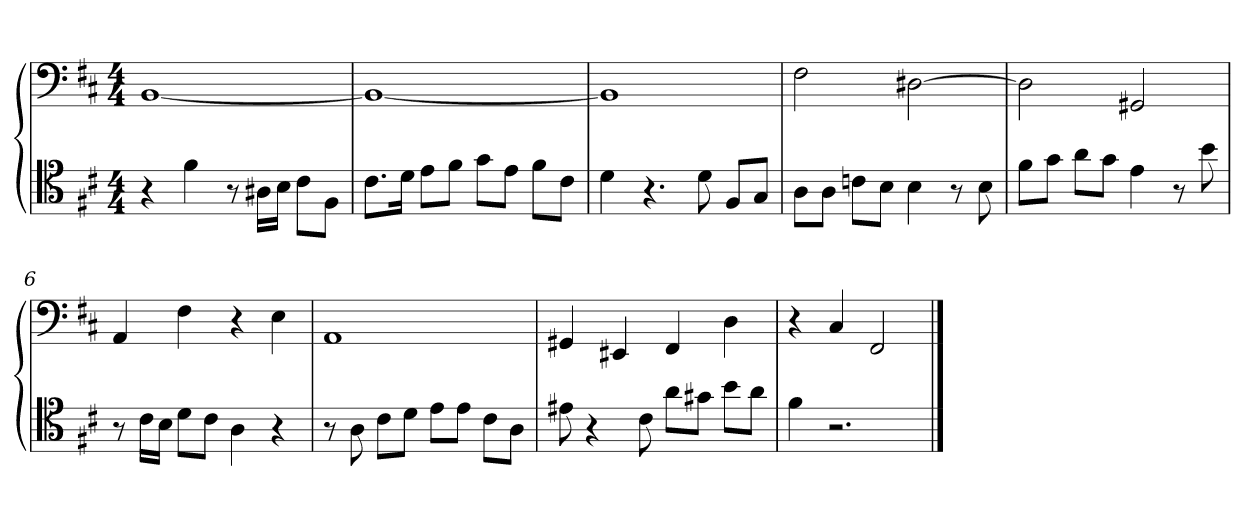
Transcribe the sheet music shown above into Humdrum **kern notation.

**kern	**kern
*part1	*part1
*staff2	*staff1
*clefC4	*clefF4
*k[f#c#]	*k[f#c#]
*b:	*b:
*M4/4	*M4/4
=1	=1
4r	[1BB
4f#	.
8r	.
16A#X\LL	.
16B\JJ	.
8c#\L	.
8F#\J	.
=2	=2
8.c#\L	1BB_
16d\Jk	.
8e\L	.
8f#\J	.
8g\L	.
8e\J	.
8f#\L	.
8c#\J	.
=3	=3
4d	1BB]
4.r	.
8d	.
8F#/L	.
8G/J	.
=4	=4
8A\L	2F#
8A\J	.
8cn\L	.
8B\J	.
4B	[2D#X
8r	.
8B	.
=5	=5
8f#\L	2D#]
8g\J	.
8a\L	.
8g\J	.
4e	2GG#X
8r	.
8b	.
=6	=6
8r	4AA
16c#\LL	.
16B\JJ	.
8d\L	4F#
8c#\J	.
4A	4r
4r	4E
=7	=7
8r	1AA
8A	.
8c#\L	.
8d\J	.
8e\L	.
8e\J	.
8c#\L	.
8A\J	.
=8	=8
8e#X	4GG#X
4r	.
.	4EE#X
8c#	.
8a\L	4FF#
8g#X\J	.
8b\L	4D
8a\J	.
=9	=9
4f#	4r
2.r	4C#
.	2FF#
==	==
*-	*-
